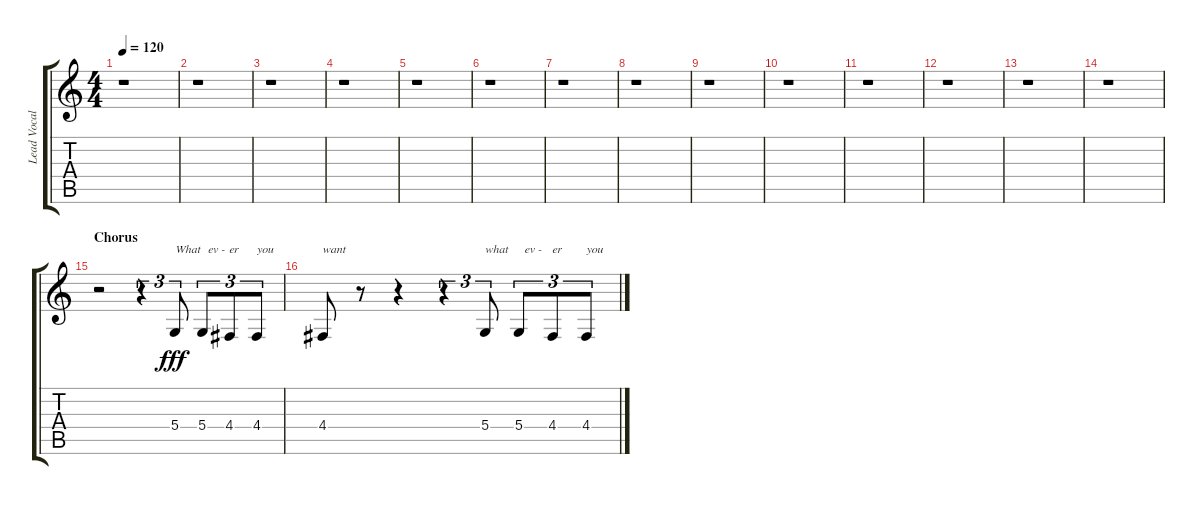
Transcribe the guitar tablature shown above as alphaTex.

\track ("Lead Vocal" "Lead Vocal") {instrument synthbrass1}
\staff {score tabs}
\tuning (E4 B3 G3 D3 A2 E2) {hide}
\ts (4 4)
\tempo 120
\clef g2
\ks c
r.1{dy fff} |
r.1 |
r.1 |
r.1 |
r.1 |
r.1 |
r.1 |
r.1 |
r.1 |
r.1 |
r.1 |
r.1 |
r.1 |
r.1 |
\section ("" "Chorus")
r.2 r.4{tu (3 2)} 5.4.8{tu (3 2) txt "What"} 5.4.8{tu (3 2) txt "  ev -"} 4.4.8{tu (3 2) txt "er"} 4.4.8{tu (3 2) txt "you"} |
4.4.8{txt "want"} r.8 r.4 r.4{tu (3 2)} 5.4.8{tu (3 2) txt "what"} 5.4.8{tu (3 2) txt "  ev -"} 4.4.8{tu (3 2) txt "er"} 4.4.8{tu (3 2) txt "you"}
